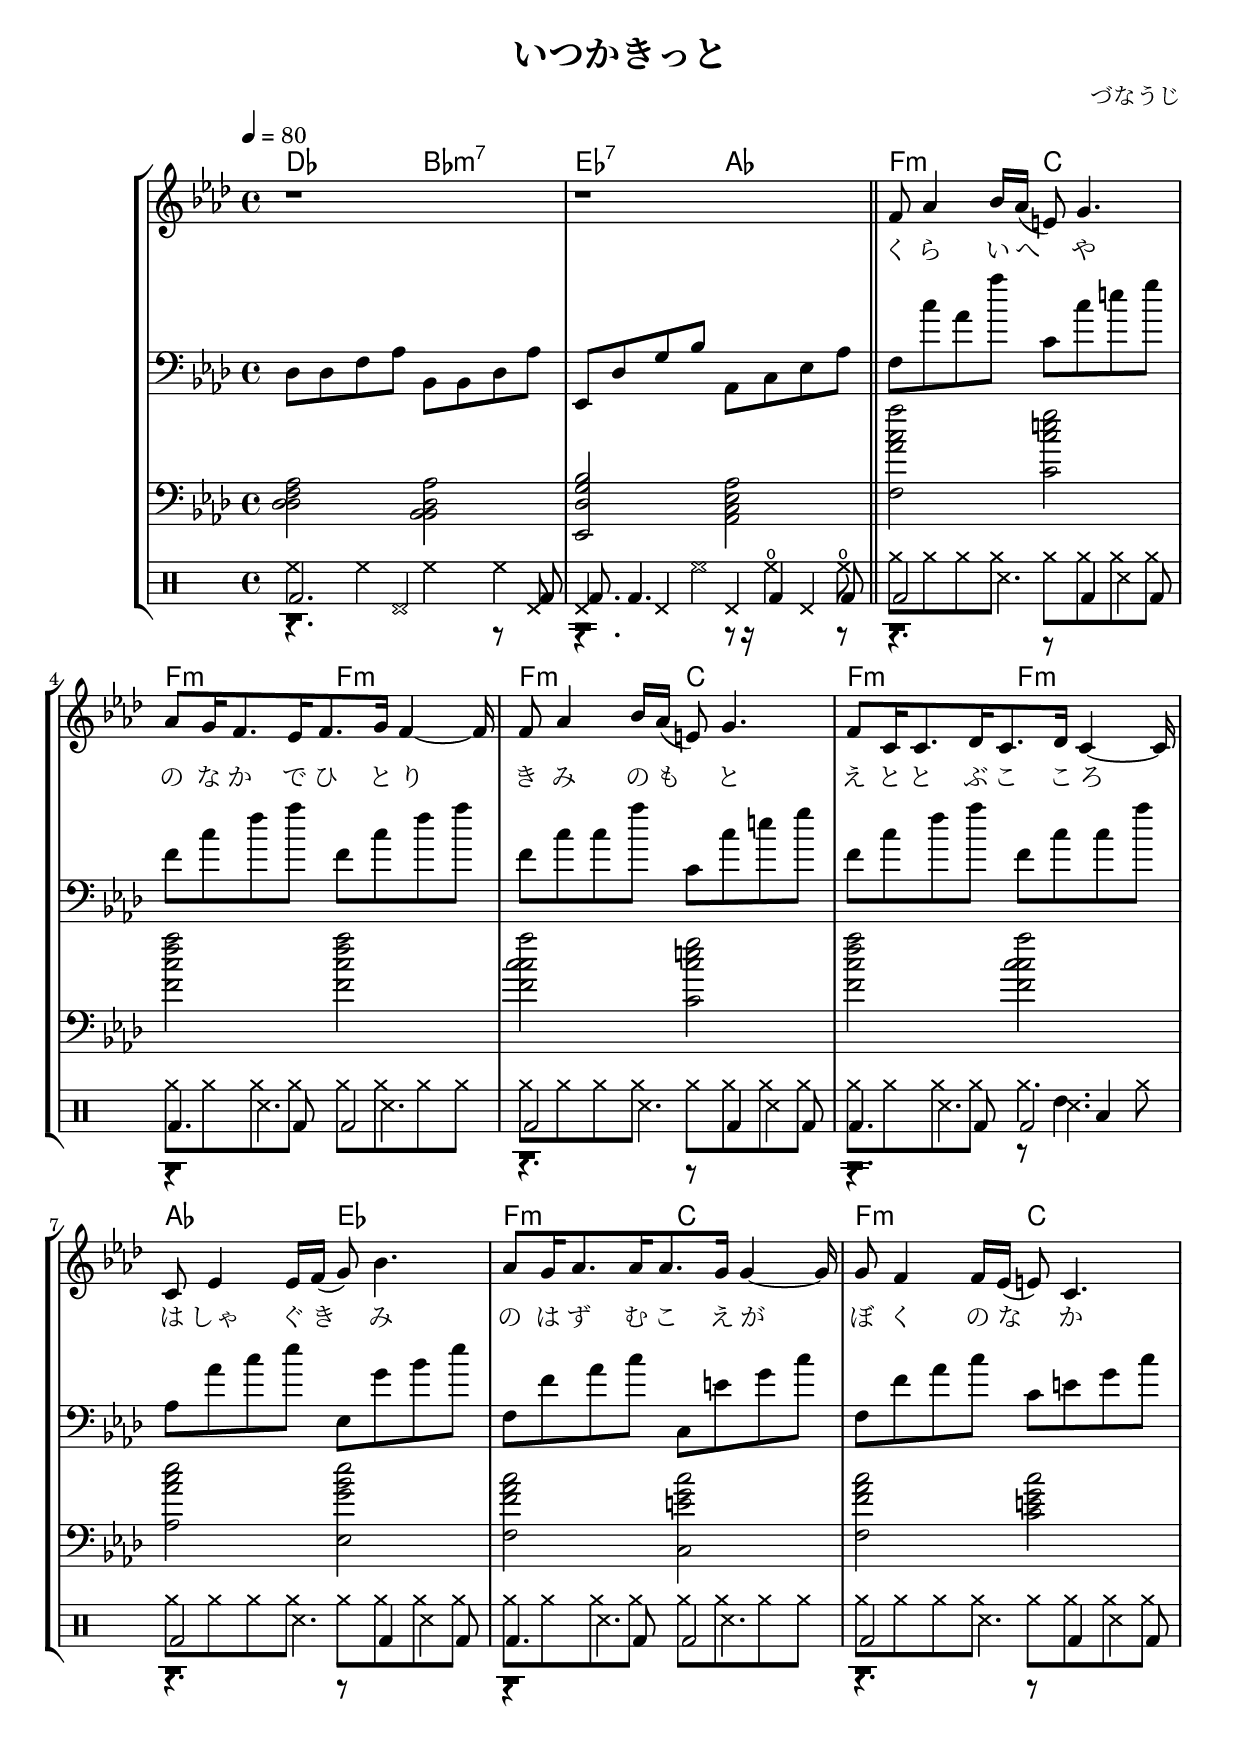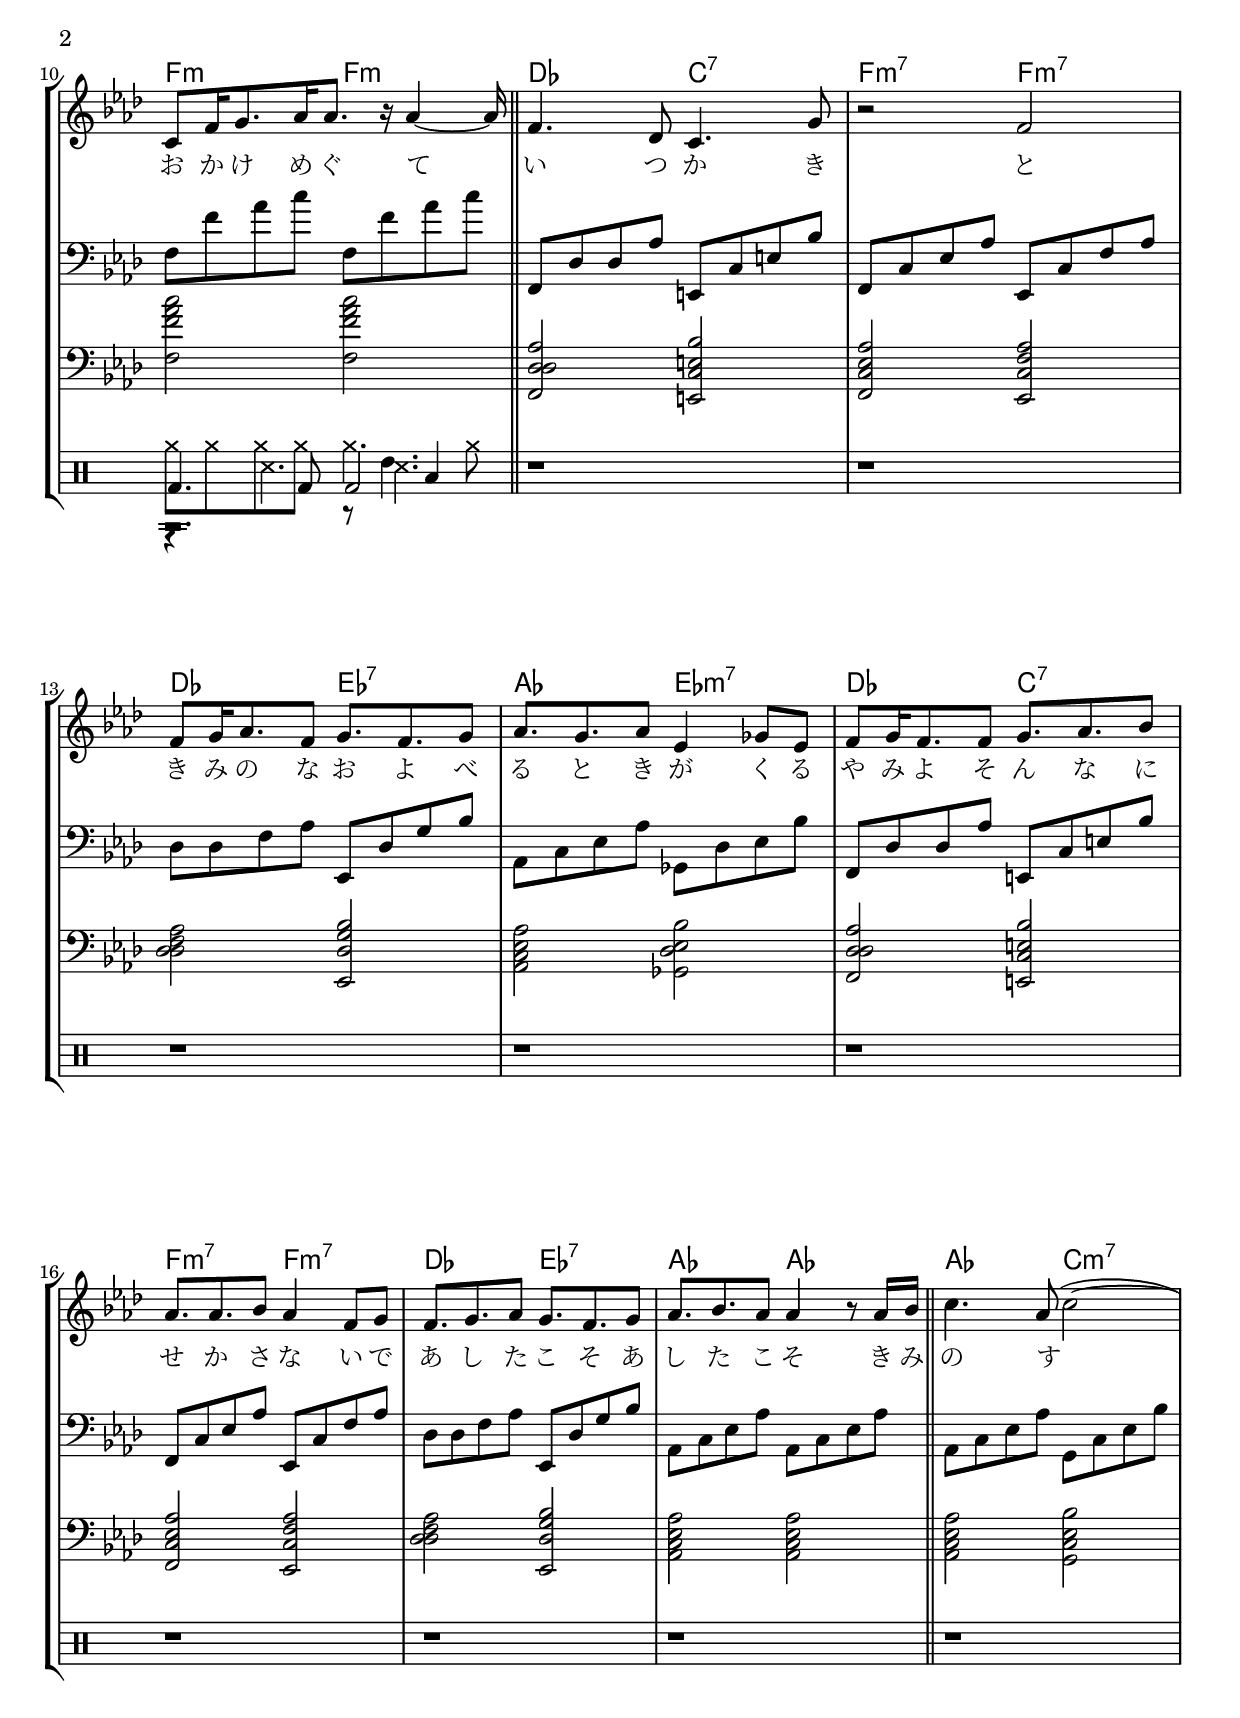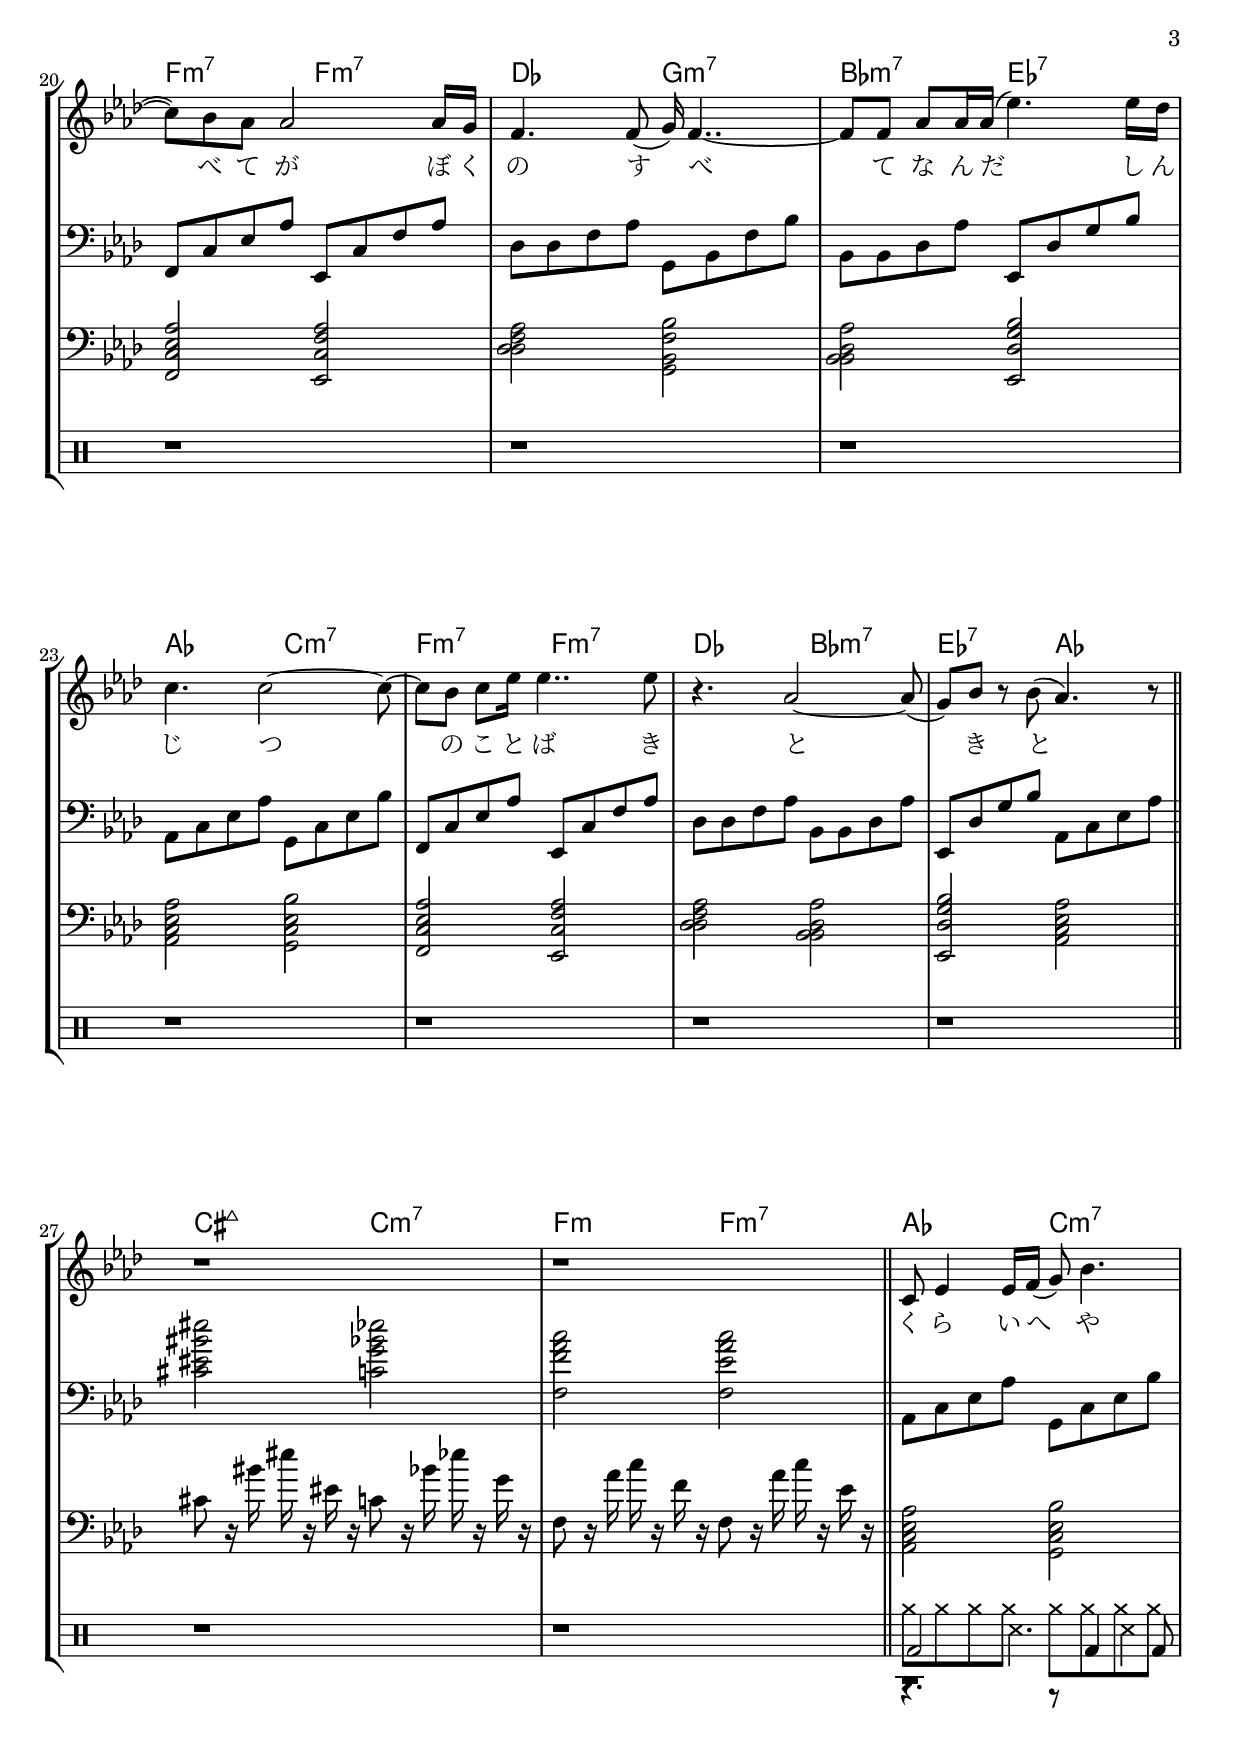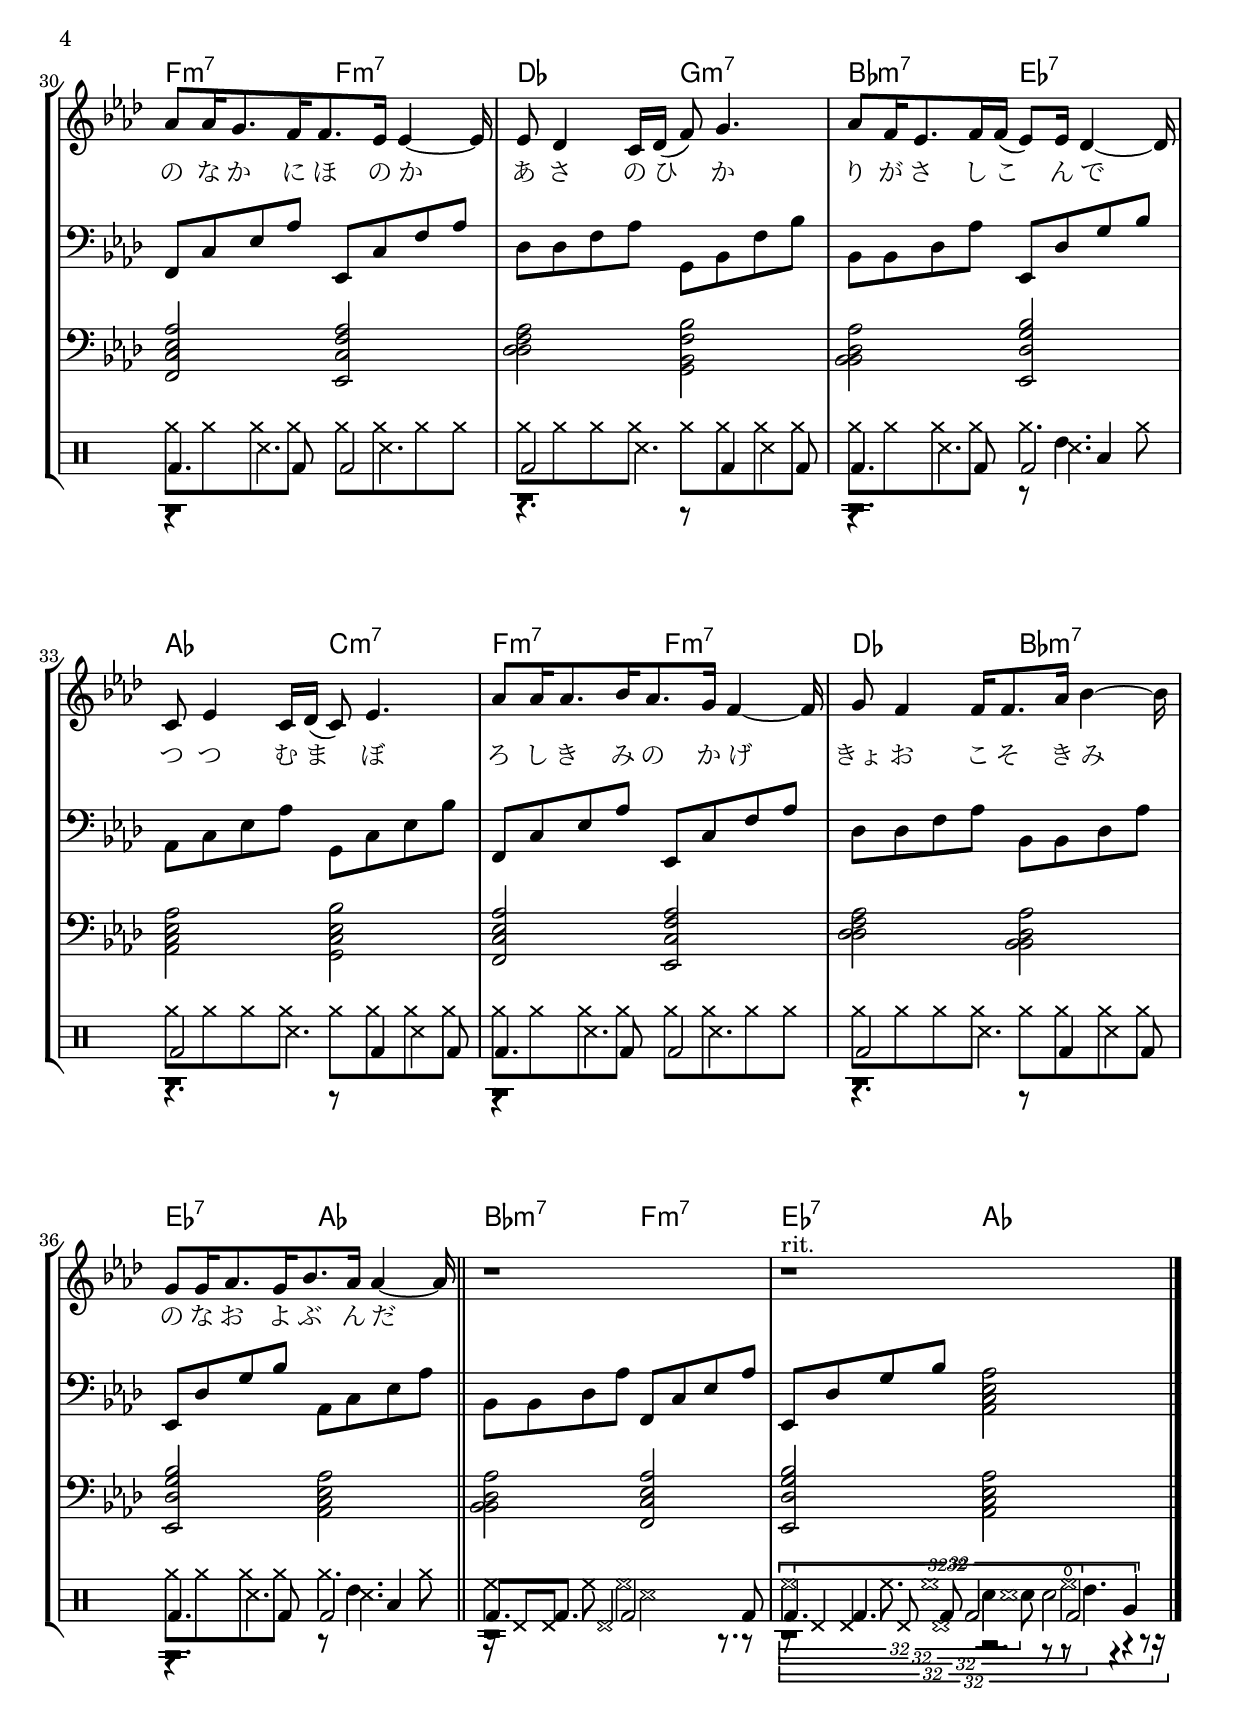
\version "2.12.1"

\header {
	title = \markup {いつかきっと}
	composer = \markup \center-column {づなうじ}
}

harmony = \chordmode {
	des2 bes:min7 es:7 as 

	f:m c f:m f:m f:m c f:m f:m as es f:m c f:m c f:m f:m 

	des c:7 f:min7 f:min7 des es:7 as es:min7 des c:7 f:min7 f:min7 des es:7 as as 

	as c:min7 f:min7 f:min7 des g:min7 bes:min7 es:7 as c:min7 f:min7 f:min7 des bes:min7 es:7 as 

	cis:maj7 c:min7 f:m f:min7 

	as c:min7 f:min7 f:min7 des g:min7 bes:min7 es:7 as c:min7 f:min7 f:min7 des bes:min7 es:7 as 

	bes:min7 f:min7 es:7 as 
}

melody = {
	\key as \major
	\tempo 4 = 80
	r1 | r1   
	\set Staff.midiInstrument = #"mmi0.36"
	 f'8  as'4  bes'16  as'16  (e'8)  g'4. 
	as'8  g'16  f'8.  es'16  f'8.  g'16  f'4~f'16 
	f'8  as'4  bes'16  as'16  (e'8)  g'4. 
	f'8  c'16  c'8.  des'16  c'8.  des'16  c'4~c'16 
	c'8  es'4  es'16  f'16  (g'8)  bes'4. 
	as'8  g'16  as'8.  as'16  as'8.  g'16  g'4~g'16 
	g'8  f'4  f'16  es'16  (e'8)  c'4. 
	c'8  f'16  g'8.  as'16  as'8.  r16  as'4~as'16
	\set Staff.midiInstrument = #"mmi0.34"
	 f'4.  des'8  c'4.  g'8 
	r2  f'2 
	f'8  g'16  as'8.  f'8  g'8.  f'8.  g'8 
	as'8.  g'8.  as'8  es'4  ges'8  es'8 
	f'8  g'16  f'8.  f'8  g'8.  as'8.  bes'8 
	as'8.  as'8.  bes'8  as'4  f'8  g'8 
	f'8.  g'8.  as'8  g'8.  f'8.  g'8 
	as'8.  bes'8.  as'8  as'4  	r8 	\set Staff.midiInstrument = #"mmi0.34"
	as'16  bes'16 
	c''4.  as'8  (c''2~ 
	c''8)  bes'8  as'8  as'2  as'16  g'16 
	f'4.  f'8  (g'16)  f'4..~ 
	f'8  f'8  as'8  as'16  as'16  (es''4.)  es''16  des''16 
	c''4.  c''2~c''8~ 
	c''8  bes'8  c''8  es''16  es''4..  es''8 
	r4.  as'2~as'8 
	(g'8)  bes'8  r8  bes'8  (as'4.)  	r8 	r1 | r1   
	\set Staff.midiInstrument = #"mmi0.34"
	 c'8  es'4  es'16  f'16  (g'8)  bes'4. 
	as'8  as'16  g'8.  f'16  f'8.  es'16  es'4~es'16 
	es'8  des'4  c'16  des'16  (f'8)  g'4. 
	as'8  f'16  es'8.  f'16  f'16  (es'8)  es'16  des'4~des'16 
	c'8  es'4  c'16  des'16  (c'8)  es'4. 
	as'8  as'16  as'8.  bes'16  as'8.  g'16  f'4~f'16 
	g'8  f'4  f'16  f'8.  as'16  bes'4~bes'16 
	g'8  g'16  as'8.  g'16  bes'8.  as'16  as'4~as'16
	r1 | r1^"rit." \bar "|."
}

words = \lyricmode {
	
	く  ら  い  へ  や  の  な  か  で  ひ  と  り  き  み  の  も  と  え  と  と  ぶ  こ  こ  ろ  は  しゃ  ぐ  き  み  の  は  ず  む  こ  え  が  ぼ  く  の  な  か  お  か  け  め  ぐ  て  
	い  つ  か  き  と  き  み  の  な  お  よ  べ  る  と  き  が  く  る  や  み  よ  そ  ん  な  に  せ  か  さ  な  い  で  あ  し  た  こ  そ  あ  し  た  こ  そ  
	き  み  の  す  べ  て  が  ぼ  く  の  す  べ  て  な  ん  だ  し  ん  じ  つ  の  こ  と  ば  き  と  き  と  
	
	く  ら  い  へ  や  の  な  か  に  ほ  の  か  あ  さ  の  ひ  か  り  が  さ  し  こ  ん  で  つ  つ  む  ま  ぼ  ろ  し  き  み  の  か  げ  きょ  お  こ  そ  き  み  の  な  お  よ  ぶ  ん  だ  
	
}

tempochange = {
	\tempo 4 = 80
	r1 | r1 \bar "||"
	\tempo 4 = 80
	r1 | r1 | r1 | r1 | r1 | r1 | r1 | r1 \bar "||"
	\tempo 4 = 80
	r1 | r1 | r1 | r1 | r1 | r1 | r1 | r1 \bar "||"
	\tempo 4 = 80
	r1 | r1 | r1 | r1 | r1 | r1 | r1 | r1 \bar "||"
	\tempo 4 = 80
	r1 | r1 \bar "||"
	\tempo 4 = 80
	r1 | r1 | r1 | r1 | r1 | r1 | r1 | r1 \bar "||"
	\tempo 4 = 80
	r1 | \tempo 4 = 60 r2 \tempo 4 = 53 r2 \bar "|."
}

mainacc = {
	\clef bass
	\set Staff.midiInstrument = #"Acoustic Guitar (steel)"
	\key as \major
	\tempo 4 = 80
	des8 des8 f8 as8
	bes,8 bes,8 des8 as8
	es,8 des8 g8 bes8
	as,8 c8 es8 as8
	\bar "||"

	\set Staff.midiInstrument = #"Acoustic Guitar (steel)"
	f8 c''8 as'8 as''8
	c'8 c''8 e''8 g''8
	f'8 c''8 f''8 as''8
	f'8 c''8 f''8 as''8
	f'8 c''8 c''8 as''8
	c'8 c''8 e''8 g''8
	f'8 c''8 f''8 as''8
	f'8 c''8 c''8 as''8
	as8 as'8 c''8 es''8
	es8 g'8 bes'8 es''8
	f8 f'8 as'8 c''8
	c8 e'8 g'8 c''8
	f8 f'8 as'8 c''8
	c'8 e'8 g'8 c''8
	f8 f'8 as'8 c''8
	f8 f'8 as'8 c''8
	\bar "||"

	\set Staff.midiInstrument = #"Electric Grand"
	f,8 des8 des8 as8
	e,8 c8 e8 bes8
	f,8 c8 es8 as8
	es,8 c8 f8 as8
	des8 des8 f8 as8
	es,8 des8 g8 bes8
	as,8 c8 es8 as8
	ges,8 des8 es8 bes8
	f,8 des8 des8 as8
	e,8 c8 e8 bes8
	f,8 c8 es8 as8
	es,8 c8 f8 as8
	des8 des8 f8 as8
	es,8 des8 g8 bes8
	as,8 c8 es8 as8
	as,8 c8 es8 as8
	\bar "||"

	\set Staff.midiInstrument = #"Electric Grand"
	as,8 c8 es8 as8
	g,8 c8 es8 bes8
	f,8 c8 es8 as8
	es,8 c8 f8 as8
	des8 des8 f8 as8
	g,8 bes,8 f8 bes8
	bes,8 bes,8 des8 as8
	es,8 des8 g8 bes8
	as,8 c8 es8 as8
	g,8 c8 es8 bes8
	f,8 c8 es8 as8
	es,8 c8 f8 as8
	des8 des8 f8 as8
	bes,8 bes,8 des8 as8
	es,8 des8 g8 bes8
	as,8 c8 es8 as8
	\bar "||"

	\set Staff.midiInstrument = #"Electric Grand"
	<cis' eis' bis' eis''>2
	<c' g' bes' es''>2
	<f f' as' c''>2
	<f es' as' c''>2
	\bar "||"

	\set Staff.midiInstrument = #"Vibraphone"
	as,8 c8 es8 as8
	g,8 c8 es8 bes8
	f,8 c8 es8 as8
	es,8 c8 f8 as8
	des8 des8 f8 as8
	g,8 bes,8 f8 bes8
	bes,8 bes,8 des8 as8
	es,8 des8 g8 bes8
	as,8 c8 es8 as8
	g,8 c8 es8 bes8
	f,8 c8 es8 as8
	es,8 c8 f8 as8
	des8 des8 f8 as8
	bes,8 bes,8 des8 as8
	es,8 des8 g8 bes8
	as,8 c8 es8 as8
	\bar "||"

	\set Staff.midiInstrument = #"Electric Grand"
	bes,8 bes,8 des8 as8
	f,8 c8 es8 as8
	es,8 des8 g8 bes8
	<as, c es as>2
	\bar "|."
}

subacc = {
	\clef bass
	\set Staff.midiInstrument = #"Electric Grand"
	\key as \major
	\tempo 4 = 80
	<des des f as>2
	<bes, bes, des as>2
	<es, des g bes>2
	<as, c es as>2
	\bar "||"

	\set Staff.midiInstrument = #"Electric Grand"
	<f c'' as' as''>2
	<c' c'' e'' g''>2
	<f' c'' f'' as''>2
	<f' c'' f'' as''>2
	<f' c'' c'' as''>2
	<c' c'' e'' g''>2
	<f' c'' f'' as''>2
	<f' c'' c'' as''>2
	<as as' c'' es''>2
	<es g' bes' es''>2
	<f f' as' c''>2
	<c e' g' c''>2
	<f f' as' c''>2
	<c' e' g' c''>2
	<f f' as' c''>2
	<f f' as' c''>2
	\bar "||"

	\set Staff.midiInstrument = #"Electric Guitar (clean)"
	<f, des des as>2
	<e, c e bes>2
	<f, c es as>2
	<es, c f as>2
	<des des f as>2
	<es, des g bes>2
	<as, c es as>2
	<ges, des es bes>2
	<f, des des as>2
	<e, c e bes>2
	<f, c es as>2
	<es, c f as>2
	<des des f as>2
	<es, des g bes>2
	<as, c es as>2
	<as, c es as>2
	\bar "||"

	\set Staff.midiInstrument = #"Electric Guitar (clean)"
	<as, c es as>2
	<g, c es bes>2
	<f, c es as>2
	<es, c f as>2
	<des des f as>2
	<g, bes, f bes>2
	<bes, bes, des as>2
	<es, des g bes>2
	<as, c es as>2
	<g, c es bes>2
	<f, c es as>2
	<es, c f as>2
	<des des f as>2
	<bes, bes, des as>2
	<es, des g bes>2
	<as, c es as>2
	\bar "||"

	\set Staff.midiInstrument = #"orchestral strings"
	cis'8r16bis'16eis''16r16eis'16r16
	c'8r16bes'16es''16r16g'16r16
	f8r16as'16c''16r16f'16r16
	f8r16as'16c''16r16es'16r16
	\bar "||"

	\set Staff.midiInstrument = #"Violin"
	<as, c es as>2
	<g, c es bes>2
	<f, c es as>2
	<es, c f as>2
	<des des f as>2
	<g, bes, f bes>2
	<bes, bes, des as>2
	<es, des g bes>2
	<as, c es as>2
	<g, c es bes>2
	<f, c es as>2
	<es, c f as>2
	<des des f as>2
	<bes, bes, des as>2
	<es, des g bes>2
	<as, c es as>2
	\bar "||"

	\set Staff.midiInstrument = #"Electric Guitar (clean)"
	<bes, bes, des as>2
	<f, c es as>2
	<es, des g bes>2
	<as, c es as>2
	\bar "|."
}

percA = {
	\drummode {
	r1  |r2 r8 hho4 hho8  \bar "||"
	bd2 r8 bd4 bd8  |bd4. bd8 bd2  |bd2 r8 bd4 bd8  |bd4. bd8 bd2  |bd2 r8 bd4 bd8  |bd4. bd8 bd2  |bd2 r8 bd4 bd8  |bd4. bd8 bd2  \bar "||"
	r1 |r1 |r1 |r1 |r1 |r1 |r1 |r1 \bar "||"
	r1 |r1 |r1 |r1 |r1 |r1 |r1 |r1 \bar "||"
	r1 |r1 \bar "||"
	bd2 r8 bd4 bd8  |bd4. bd8 bd2  |bd2 r8 bd4 bd8  |bd4. bd8 bd2  |bd2 r8 bd4 bd8  |bd4. bd8 bd2  |bd2 r8 bd4 bd8  |bd4. bd8 bd2  \bar "||"
	hh4 hh8 hh2 r8  |\times 16/32{ hh2 hh8. hh1 r4 r16 } \bar "|."
	}
}

percB = {
	\drummode {
	r4. hhp2 hhp8  |hhp4 hhp4 hhp4 hhp4  \bar "||"
	r4. ss4. ss4  |r4 ss4. ss4.  |r4. ss4. ss4  |r4 ss4. ss4.  |r4. ss4. ss4  |r4 ss4. ss4.  |r4. ss4. ss4  |r4 ss4. ss4.  \bar "||"
	r1 |r1 |r1 |r1 |r1 |r1 |r1 |r1 \bar "||"
	r1 |r1 |r1 |r1 |r1 |r1 |r1 |r1 \bar "||"
	r1 |r1 \bar "||"
	r4. ss4. ss4  |r4 ss4. ss4.  |r4. ss4. ss4  |r4 ss4. ss4.  |r4. ss4. ss4  |r4 ss4. ss4.  |r4. ss4. ss4  |r4 ss4. ss4.  \bar "||"
	r16 hhp8 hhp8 hhp2 r8.  |\times 16/32{ r8 hhp4 hhp4 hhp8 hhp1 r4 } \bar "|."
	}
}

percC = {
	\drummode {
	hh4 hh4 hh4 hh4  |r4. hh2 r8  \bar "||"
	cymr8 cymr8 cymr8 cymr8 cymr8 cymr8 cymr8 cymr8  |cymr8 cymr8 cymr8 cymr8 cymr8 cymr8 cymr8 cymr8  |cymr8 cymr8 cymr8 cymr8 cymr8 cymr8 cymr8 cymr8  |cymr8 cymr8 cymr8 cymr8 cymr4. cymr8  |cymr8 cymr8 cymr8 cymr8 cymr8 cymr8 cymr8 cymr8  |cymr8 cymr8 cymr8 cymr8 cymr8 cymr8 cymr8 cymr8  |cymr8 cymr8 cymr8 cymr8 cymr8 cymr8 cymr8 cymr8  |cymr8 cymr8 cymr8 cymr8 cymr4. cymr8  \bar "||"
	r1 |r1 |r1 |r1 |r1 |r1 |r1 |r1 \bar "||"
	r1 |r1 |r1 |r1 |r1 |r1 |r1 |r1 \bar "||"
	r1 |r1 \bar "||"
	cymr8 cymr8 cymr8 cymr8 cymr8 cymr8 cymr8 cymr8  |cymr8 cymr8 cymr8 cymr8 cymr8 cymr8 cymr8 cymr8  |cymr8 cymr8 cymr8 cymr8 cymr8 cymr8 cymr8 cymr8  |cymr8 cymr8 cymr8 cymr8 cymr4. cymr8  |cymr8 cymr8 cymr8 cymr8 cymr8 cymr8 cymr8 cymr8  |cymr8 cymr8 cymr8 cymr8 cymr8 cymr8 cymr8 cymr8  |cymr8 cymr8 cymr8 cymr8 cymr8 cymr8 cymr8 cymr8  |cymr8 cymr8 cymr8 cymr8 cymr4. cymr8  \bar "||"
	r1  |\times 16/32{ r1 r2 hho2 } \bar "|."
	}
}

percD = {
	\drummode {
	bd2. r8 bd8  |bd8. bd4. r16 bd4 bd8  \bar "||"
	r1 |r1 |r1 |r2. toml4  |r1 |r1 |r1 |r2. toml4  \bar "||"
	r1 |r1 |r1 |r1 |r1 |r1 |r1 |r1 \bar "||"
	r1 |r1 |r1 |r1 |r1 |r1 |r1 |r1 \bar "||"
	r1 |r1 \bar "||"
	r1 |r1 |r1 |r2. toml4  |r1 |r1 |r1 |r2. toml4  \bar "||"
	bd8. bd8. bd2 bd8  |\times 16/32{ bd4. bd4. bd8 bd2 r8 bd2 } \bar "|."
	}
}

percE = {
	\drummode {
	r1 | r1 \bar "||"
	r1 |r1 |r1 |r2 r8 tommh4.  |r1 |r1 |r1 |r2 r8 tommh4.  \bar "||"
	r1 |r1 |r1 |r1 |r1 |r1 |r1 |r1 \bar "||"
	r1 |r1 |r1 |r1 |r1 |r1 |r1 |r1 \bar "||"
	r1 |r1 \bar "||"
	r1 |r1 |r1 |r2 r8 tommh4.  |r1 |r1 |r1 |r2 r8 tommh4.  \bar "||"
	r2 ss2  |\times 16/32{ r1 ss1 } \bar "|."
	}
}

percF = {
	\drummode {
	r1 | r1 \bar "||"
	r1 | r1 | r1 | r1 | r1 | r1 | r1 | r1 \bar "||"
	r1 | r1 | r1 | r1 | r1 | r1 | r1 | r1 \bar "||"
	r1 | r1 | r1 | r1 | r1 | r1 | r1 | r1 \bar "||"
	r1 | r1 \bar "||"
	r1 | r1 | r1 | r1 | r1 | r1 | r1 | r1 \bar "||"
	r1 |\times 16/32{ r1 sn4 sn8 sn2 r8 } \bar "|."
	}
}

percG = {
	\drummode {
	r1 | r1 \bar "||"
	r1 | r1 | r1 | r1 | r1 | r1 | r1 | r1 \bar "||"
	r1 | r1 | r1 | r1 | r1 | r1 | r1 | r1 \bar "||"
	r1 | r1 | r1 | r1 | r1 | r1 | r1 | r1 \bar "||"
	r1 | r1 \bar "||"
	r1 | r1 | r1 | r1 | r1 | r1 | r1 | r1 \bar "||"
	r1 |r1 \bar "|."
	}
}

percH = {
	\drummode {
	r1 | r1 \bar "||"
	r1 | r1 | r1 | r1 | r1 | r1 | r1 | r1 \bar "||"
	r1 | r1 | r1 | r1 | r1 | r1 | r1 | r1 \bar "||"
	r1 | r1 | r1 | r1 | r1 | r1 | r1 | r1 \bar "||"
	r1 | r1 \bar "||"
	r1 | r1 | r1 | r1 | r1 | r1 | r1 | r1 \bar "||"
	r1 |\times 16/32{ r1 r2 r8 tommh4. } \bar "|."
	}
}

percI = {
	\drummode {
	r1 | r1 \bar "||"
	r1 | r1 | r1 | r1 | r1 | r1 | r1 | r1 \bar "||"
	r1 | r1 | r1 | r1 | r1 | r1 | r1 | r1 \bar "||"
	r1 | r1 | r1 | r1 | r1 | r1 | r1 | r1 \bar "||"
	r1 | r1 \bar "||"
	r1 | r1 | r1 | r1 | r1 | r1 | r1 | r1 \bar "||"
	r1 |\times 16/32{ r1 r2. tomfh4 } \bar "|."
	}
}

\score {
	<<
		\new StaffGroup <<
			\new ChordNames {\harmony}
			\new Voice = "melody" {\melody}
			\new Lyrics \lyricsto "melody" \words
			\new Staff = "mainacc" {\mainacc}
			\new Staff = "subacc" {\subacc}
			\new DrumStaff <<
				\new DrumVoice {\percA}
				\new DrumVoice {\percB}
				\new DrumVoice {\percC}
				\new DrumVoice {\percD}
				\new DrumVoice {\percE}
				\new DrumVoice {\percF}
				\new DrumVoice {\percG}
				\new DrumVoice {\percH}
				\new DrumVoice {\percI}
			>>
		>>
	>>
	\layout { }
}
